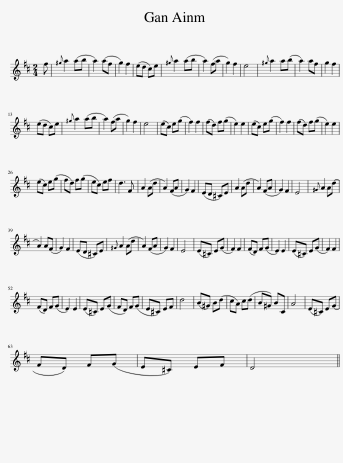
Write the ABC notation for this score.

X:1
L:1/8
M:2/4
I:linebreak $
K:D
V:1 treble
V:1
 f |{^g} a2 (ab | a2) (af | g2) f2 | (ed c)e | %5
{^g} a2 (ab | a2) (fa | g2) f2 | e4 |{^g} a2 a(b | %10
 a2) af | g2 f2 |$ (ed c)e |{^g} a2 (ab | a2) (fa | %15
 g2) f2 | e4 | (ec) e(g | f2) f2 | (fd) f(g | %20
 e2) e2 | (ec) e(g | f2) f2 | (fd) f(g | e2) e2 |$ %25
 (ec) e(g | fd) f(g | ec) ef | d3 F | A2 (Ad | %30
 A2) (FA | G2) F2 | (ED ^C)E | A2 (Ad | A2) (FA | %35
 G2) F2 | E4 |{^G} A2 A(d |$ A2) A(F | G2) F2 | %40
 (ED ^C)E |{^G} A2 (Ad | A2) (FA | G2) F2 | E4 | %45
 (E^C) E(G | F2) F2 | (FD) F(G | E2) E2 | (E^C) E(G | %50
 F2) F2 |$ (FD) F(G | E2) E2 | (E^C) E(G | FD) F(G | %55
 E^C) EF | d4 | (B^G) B(d | cA) c(d | B^G) BC | %60
 A4 | (E^C) E(G |$ FD) F(G | E^C) EF | D4 || %65
